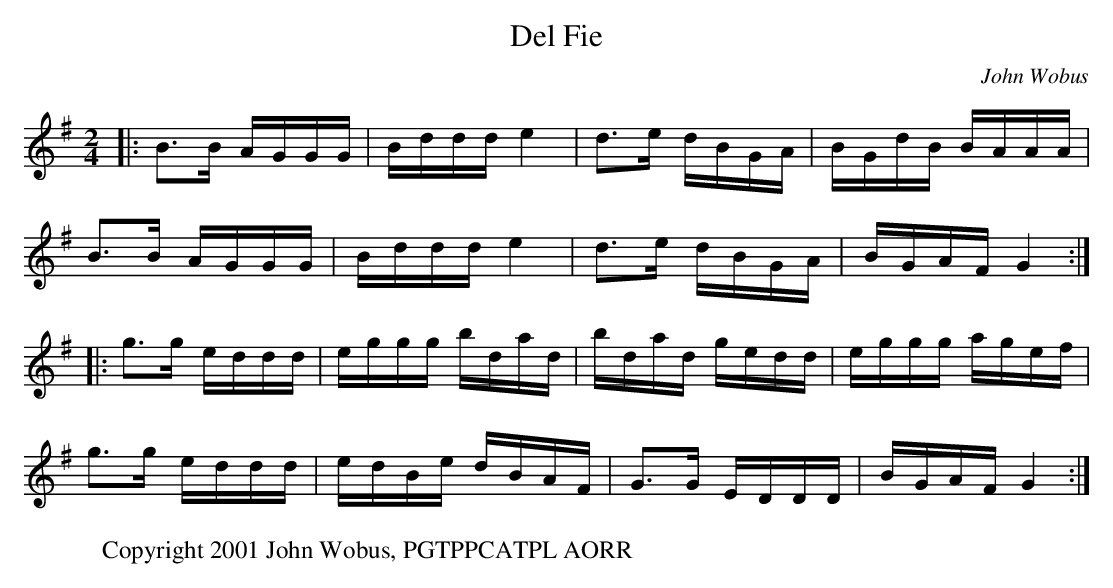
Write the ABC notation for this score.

X:1
T:Del Fie
C:John Wobus
M:2/4
K:G
|: B3B AGGG |Bddd e4 | d3e dBGA | BGdB BAAA |
B3B AGGG |Bddd e4 | d3e dBGA | BGAF G4 :|
|: g3g eddd | eggg bdad | bdad gedd | eggg agef |
 g3g eddd | edBe dBAF | G3G EDDD | BGAF G4 :|
W:Copyright 2001 John Wobus, PGTPPCATPL AORR
